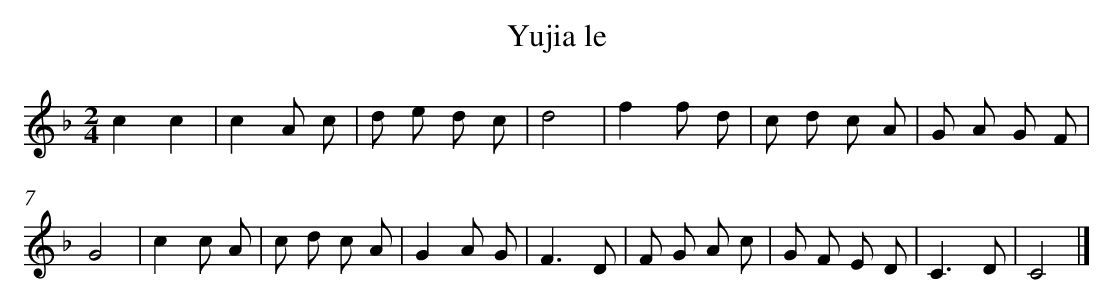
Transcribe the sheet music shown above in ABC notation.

X:1
T: Yujia le
L: 1/8
M: 2/4
K: F
c2c2 [I:setbarnb 1]|
c2A c |
d e d c |
d4 |
f2f d |
c d c A |
G A G F |
G4 |
c2c A |
c d c A |
G2A G |
F3D |
F G A c |
G F E D |
C3D |
C4 |]
